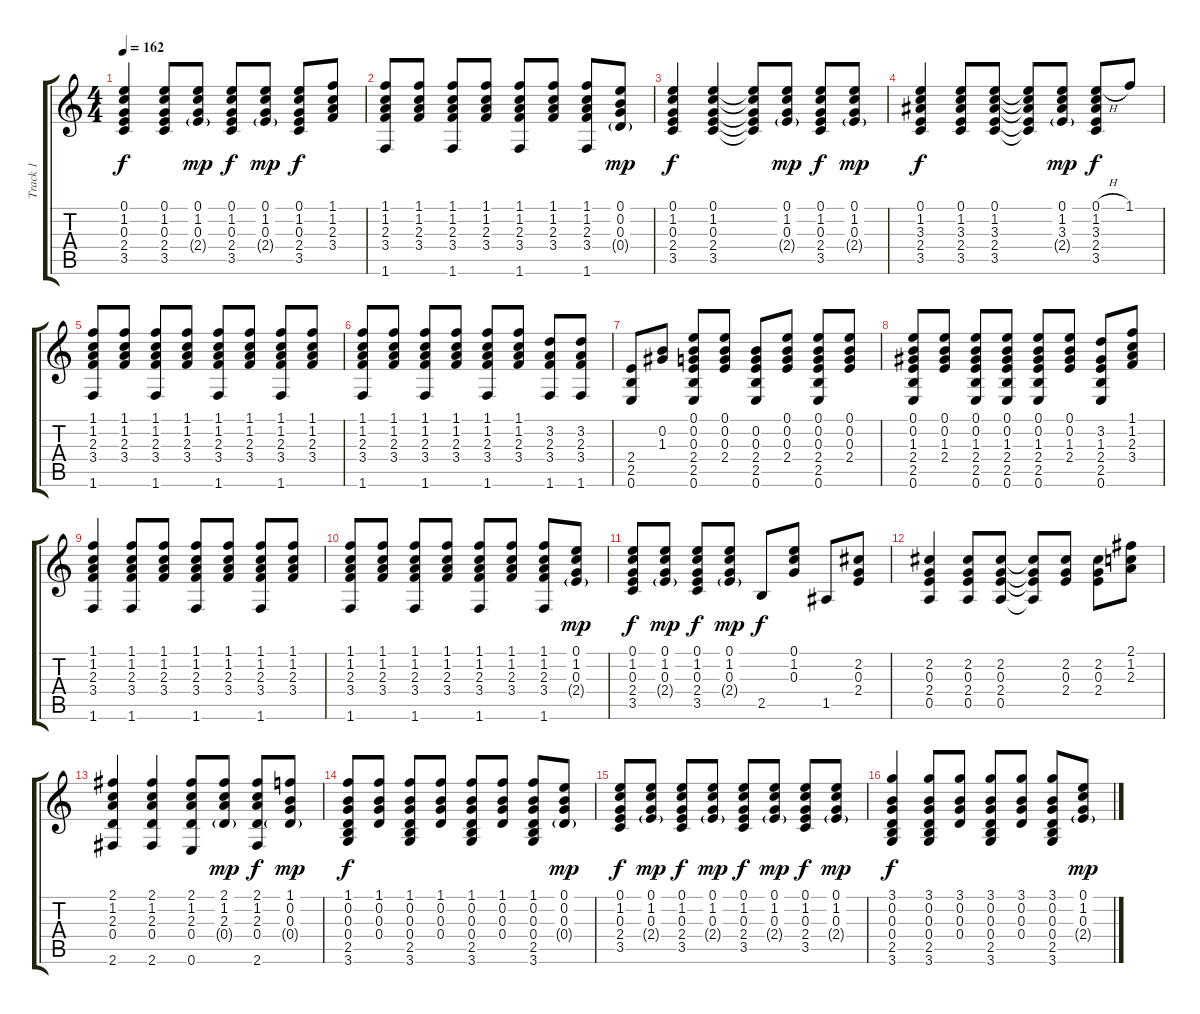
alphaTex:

\track ("Track 1" "Track 1") {instrument acousticguitarnylon}
\staff {score tabs}
\tuning (E4 B3 G3 D3 A2 E2) {hide}
\ts (4 4)
\tempo 162
\clef g2
\ks c
(0.1 1.2 0.3 2.4 3.5).4{dy f} (0.1 1.2 0.3 2.4 3.5).8 (0.1 1.2 0.3 2.4{g}).8{dy mp} (0.1 1.2 0.3 2.4 3.5).8{dy f} (0.1 1.2 0.3 2.4{g}).8{dy mp} (0.1 1.2 0.3 2.4 3.5).8{dy f} (1.1 1.2 2.3 3.4).8 |
(1.1 1.2 2.3 3.4 1.6).8 (1.1 1.2 2.3 3.4).8 (1.1 1.2 2.3 3.4 1.6).8 (1.1 1.2 2.3 3.4).8 (1.1 1.2 2.3 3.4 1.6).8 (1.1 1.2 2.3 3.4).8 (1.1 1.2 2.3 3.4 1.6).8 (0.1 0.2 0.3 0.4{g}).8{dy mp} |
(0.1 1.2 0.3 2.4 3.5).4{dy f} (0.1 1.2 0.3 2.4 3.5).4 (0.1{t} 1.2{t} 0.3{t} 2.4{t} 3.5{t}).8 (0.1 1.2 0.3 2.4{g}).8{dy mp} (0.1 1.2 0.3 2.4 3.5).8{dy f} (0.1 1.2 0.3 2.4{g}).8{dy mp} |
(0.1 1.2 3.3 2.4 3.5).4{dy f} (0.1 1.2 3.3 2.4 3.5).8 (0.1 1.2 3.3 2.4 3.5).8 (0.1{t} 1.2{t} 3.3{t} 2.4{t} 3.5{t}).8 (0.1 1.2 3.3 2.4{g}).8{dy mp} (0.1{h} 1.2 3.3 2.4 3.5).8{dy f} 1.1.8 |
(1.1 1.2 2.3 3.4 1.6).8 (1.1 1.2 2.3 3.4).8 (1.1 1.2 2.3 3.4 1.6).8 (1.1 1.2 2.3 3.4).8 (1.1 1.2 2.3 3.4 1.6).8 (1.1 1.2 2.3 3.4).8 (1.1 1.2 2.3 3.4 1.6).8 (1.1 1.2 2.3 3.4).8 |
(1.1 1.2 2.3 3.4 1.6).8 (1.1 1.2 2.3 3.4).8 (1.1 1.2 2.3 3.4 1.6).8 (1.1 1.2 2.3 3.4).8 (1.1 1.2 2.3 3.4 1.6).8 (1.1 1.2 2.3 3.4).8 (3.2 2.3 3.4 1.6).8 (3.2 2.3 3.4 1.6).8 |
(2.4 2.5 0.6).8 (0.2 1.3).8 (0.1 0.2 0.3 2.4 2.5 0.6).8 (0.1 0.2 0.3 2.4).8 (0.2 0.3 2.4 2.5 0.6).8 (0.1 0.2 0.3 2.4).8 (0.1 0.2 0.3 2.4 2.5 0.6).8 (0.1 0.2 0.3 2.4).8 |
(0.1 0.2 1.3 2.4 2.5 0.6).8 (0.1 0.2 1.3 2.4).8 (0.1 0.2 1.3 2.4 2.5 0.6).8 (0.1 0.2 1.3 2.4 2.5 0.6).8 (0.1 0.2 1.3 2.4 2.5 0.6).8 (0.1 0.2 1.3 2.4).8 (3.2 1.3 2.4 2.5 0.6).8 (1.1 1.2 2.3 3.4).8 |
(1.1 1.2 2.3 3.4 1.6).4 (1.1 1.2 2.3 3.4 1.6).8 (1.1 1.2 2.3 3.4).8 (1.1 1.2 2.3 3.4 1.6).8 (1.1 1.2 2.3 3.4).8 (1.1 1.2 2.3 3.4 1.6).8 (1.1 1.2 2.3 3.4).8 |
(1.1 1.2 2.3 3.4 1.6).8 (1.1 1.2 2.3 3.4).8 (1.1 1.2 2.3 3.4 1.6).8 (1.1 1.2 2.3 3.4).8 (1.1 1.2 2.3 3.4 1.6).8 (1.1 1.2 2.3 3.4).8 (1.1 1.2 2.3 3.4 1.6).8 (0.1 1.2 0.3 2.4{g}).8{dy mp} |
(0.1 1.2 0.3 2.4 3.5).8{dy f} (0.1 1.2 0.3 2.4{g}).8{dy mp} (0.1 1.2 0.3 2.4 3.5).8{dy f} (0.1 1.2 0.3 2.4{g}).8{dy mp} 2.5.8{dy f} (0.1 1.2 0.3).8 1.5.8 (2.2 0.3 2.4).8 |
(2.2 0.3 2.4 0.5).4 (2.2 0.3 2.4 0.5).8 (2.2 0.3 2.4 0.5).8 (2.2{t} 0.3{t} 2.4{t} 0.5{t}).8 (2.2 0.3 2.4).8 (2.2 0.3 2.4).8 (2.1 1.2 2.3).8 |
(2.1 1.2 2.3 0.4 2.6).4 (2.1 1.2 2.3 0.4 2.6).4 (2.1 1.2 2.3 0.4 0.6).8 (2.1 1.2 2.3 0.4{g}).8{dy mp} (2.1 1.2 2.3 0.4 2.6).8{dy f} (1.1 0.2 0.3 0.4{g}).8{dy mp} |
(1.1 0.2 0.3 0.4 2.5 3.6).8{dy f} (1.1 0.2 0.3 0.4).8 (1.1 0.2 0.3 0.4 2.5 3.6).8 (1.1 0.2 0.3 0.4).8 (1.1 0.2 0.3 0.4 2.5 3.6).8 (1.1 0.2 0.3 0.4).8 (1.1 0.2 0.3 0.4 2.5 3.6).8 (0.1 0.2 0.3 0.4{g}).8{dy mp} |
(0.1 1.2 0.3 2.4 3.5).8{dy f} (0.1 1.2 0.3 2.4{g}).8{dy mp} (0.1 1.2 0.3 2.4 3.5).8{dy f} (0.1 1.2 0.3 2.4{g}).8{dy mp} (0.1 1.2 0.3 2.4 3.5).8{dy f} (0.1 1.2 0.3 2.4{g}).8{dy mp} (0.1 1.2 0.3 2.4 3.5).8{dy f} (0.1 1.2 0.3 2.4{g}).8{dy mp} |
(3.1 0.2 0.3 0.4 2.5 3.6).4{dy f} (3.1 0.2 0.3 0.4 2.5 3.6).8 (3.1 0.2 0.3 0.4).8 (3.1 0.2 0.3 0.4 2.5 3.6).8 (3.1 0.2 0.3 0.4).8 (3.1 0.2 0.3 0.4 2.5 3.6).8 (0.1 1.2 0.3 2.4{g}).8{dy mp}
